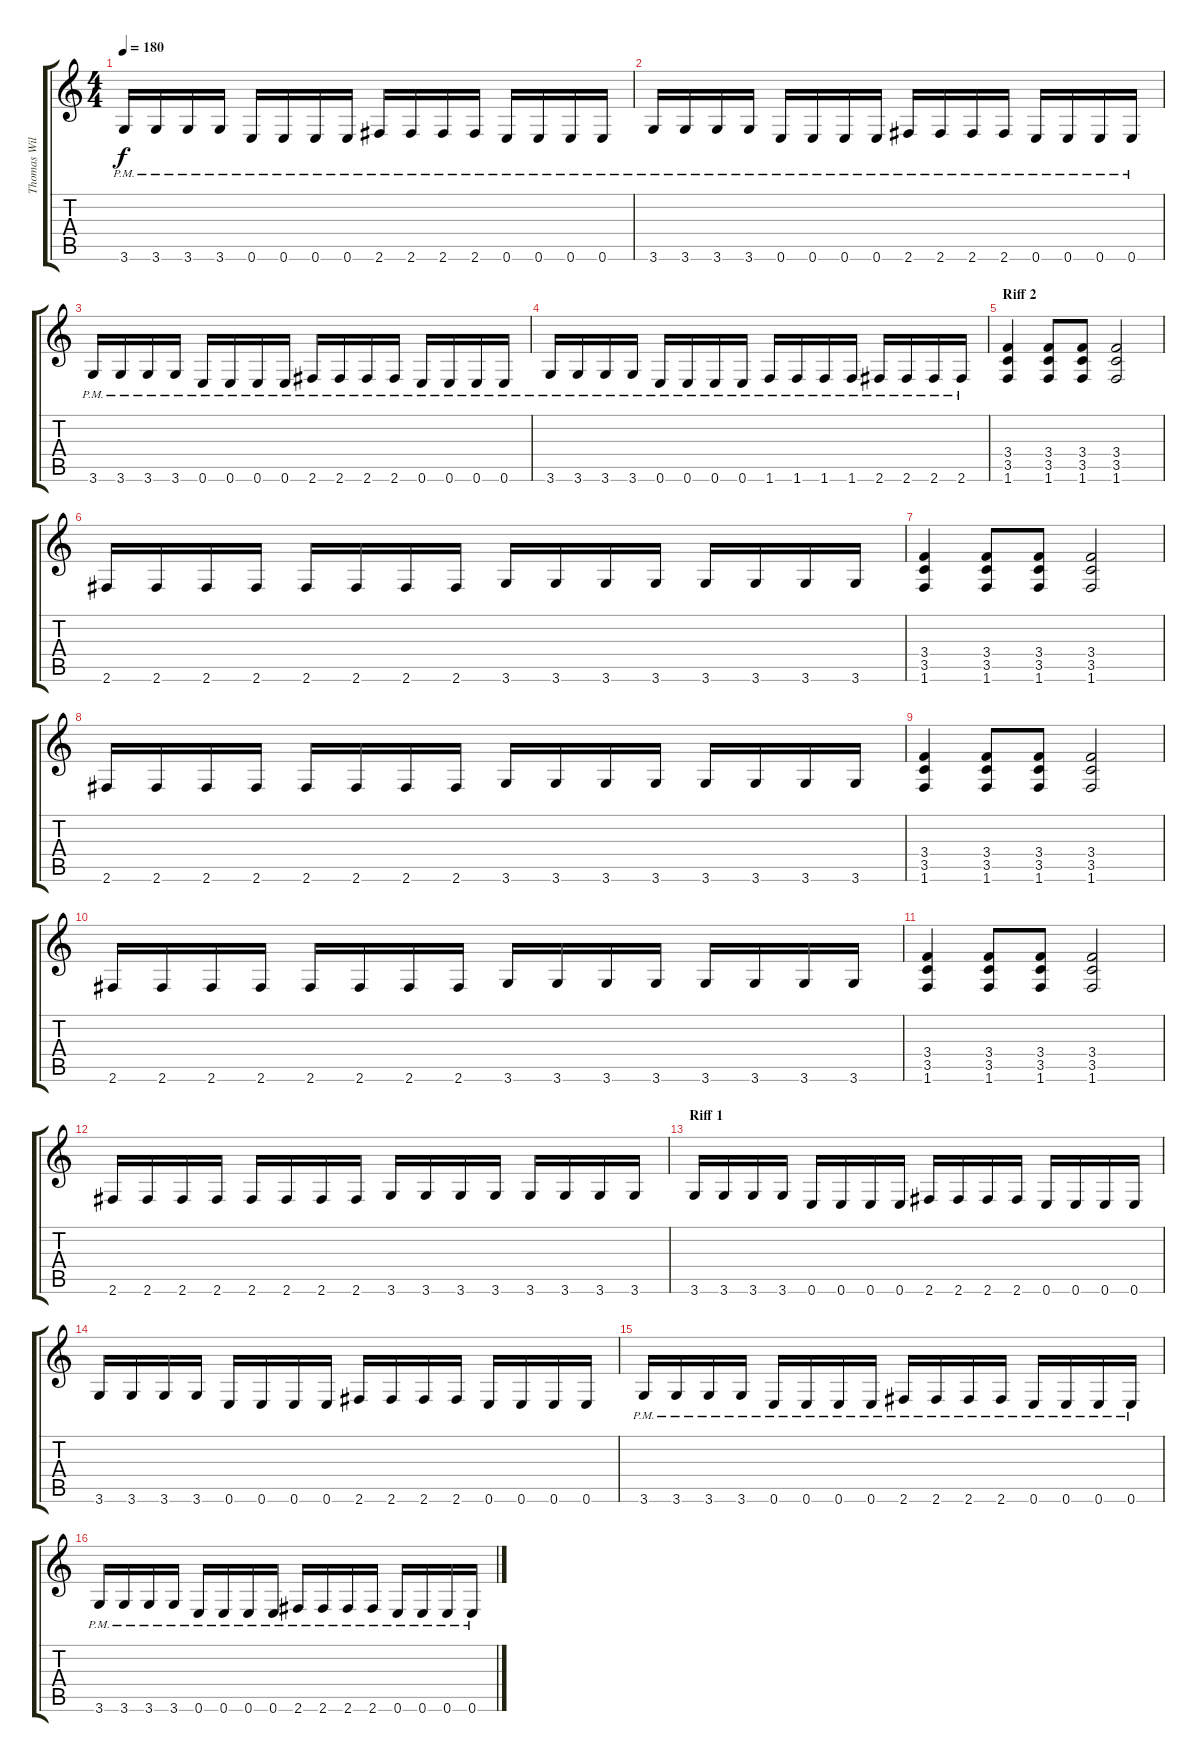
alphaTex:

\track ("Thomas Wilkinson" "Thomas Wil") {instrument distortionguitar}
\staff {score tabs}
\tuning (E4 B3 G3 D3 A2 E2) {hide}
\ts (4 4)
\tempo 180
\clef g2
\ks c
3.6{pm}.16{dy f} 3.6{pm}.16 3.6{pm}.16 3.6{pm}.16 0.6{pm}.16 0.6{pm}.16 0.6{pm}.16 0.6{pm}.16 2.6{pm}.16 2.6{pm}.16 2.6{pm}.16 2.6{pm}.16 0.6{pm}.16 0.6{pm}.16 0.6{pm}.16 0.6{pm}.16 |
3.6{pm}.16 3.6{pm}.16 3.6{pm}.16 3.6{pm}.16 0.6{pm}.16 0.6{pm}.16 0.6{pm}.16 0.6{pm}.16 2.6{pm}.16 2.6{pm}.16 2.6{pm}.16 2.6{pm}.16 0.6{pm}.16 0.6{pm}.16 0.6{pm}.16 0.6{pm}.16 |
3.6{pm}.16 3.6{pm}.16 3.6{pm}.16 3.6{pm}.16 0.6{pm}.16 0.6{pm}.16 0.6{pm}.16 0.6{pm}.16 2.6{pm}.16 2.6{pm}.16 2.6{pm}.16 2.6{pm}.16 0.6{pm}.16 0.6{pm}.16 0.6{pm}.16 0.6{pm}.16 |
3.6{pm}.16 3.6{pm}.16 3.6{pm}.16 3.6{pm}.16 0.6{pm}.16 0.6{pm}.16 0.6{pm}.16 0.6{pm}.16 1.6{pm}.16 1.6{pm}.16 1.6{pm}.16 1.6{pm}.16 2.6{pm}.16 2.6{pm}.16 2.6{pm}.16 2.6{pm}.16 |
\section ("" "Riff 2")
(3.4 3.5 1.6).4 (3.4 3.5 1.6).8 (3.4 3.5 1.6).8 (3.4 3.5 1.6).2 |
2.6.16 2.6.16 2.6.16 2.6.16 2.6.16 2.6.16 2.6.16 2.6.16 3.6.16 3.6.16 3.6.16 3.6.16 3.6.16 3.6.16 3.6.16 3.6.16 |
(3.4 3.5 1.6).4 (3.4 3.5 1.6).8 (3.4 3.5 1.6).8 (3.4 3.5 1.6).2 |
2.6.16 2.6.16 2.6.16 2.6.16 2.6.16 2.6.16 2.6.16 2.6.16 3.6.16 3.6.16 3.6.16 3.6.16 3.6.16 3.6.16 3.6.16 3.6.16 |
(3.4 3.5 1.6).4 (3.4 3.5 1.6).8 (3.4 3.5 1.6).8 (3.4 3.5 1.6).2 |
2.6.16 2.6.16 2.6.16 2.6.16 2.6.16 2.6.16 2.6.16 2.6.16 3.6.16 3.6.16 3.6.16 3.6.16 3.6.16 3.6.16 3.6.16 3.6.16 |
(3.4 3.5 1.6).4 (3.4 3.5 1.6).8 (3.4 3.5 1.6).8 (3.4 3.5 1.6).2 |
2.6.16 2.6.16 2.6.16 2.6.16 2.6.16 2.6.16 2.6.16 2.6.16 3.6.16 3.6.16 3.6.16 3.6.16 3.6.16 3.6.16 3.6.16 3.6.16 |
\section ("" "Riff 1")
3.6.16 3.6.16 3.6.16 3.6.16 0.6.16 0.6.16 0.6.16 0.6.16 2.6.16 2.6.16 2.6.16 2.6.16 0.6.16 0.6.16 0.6.16 0.6.16 |
3.6.16 3.6.16 3.6.16 3.6.16 0.6.16 0.6.16 0.6.16 0.6.16 2.6.16 2.6.16 2.6.16 2.6.16 0.6.16 0.6.16 0.6.16 0.6.16 |
3.6{pm}.16 3.6{pm}.16 3.6{pm}.16 3.6{pm}.16 0.6{pm}.16 0.6{pm}.16 0.6{pm}.16 0.6{pm}.16 2.6{pm}.16 2.6{pm}.16 2.6{pm}.16 2.6{pm}.16 0.6{pm}.16 0.6{pm}.16 0.6{pm}.16 0.6{pm}.16 |
3.6{pm}.16 3.6{pm}.16 3.6{pm}.16 3.6{pm}.16 0.6{pm}.16 0.6{pm}.16 0.6{pm}.16 0.6{pm}.16 2.6{pm}.16 2.6{pm}.16 2.6{pm}.16 2.6{pm}.16 0.6{pm}.16 0.6{pm}.16 0.6{pm}.16 0.6{pm}.16
